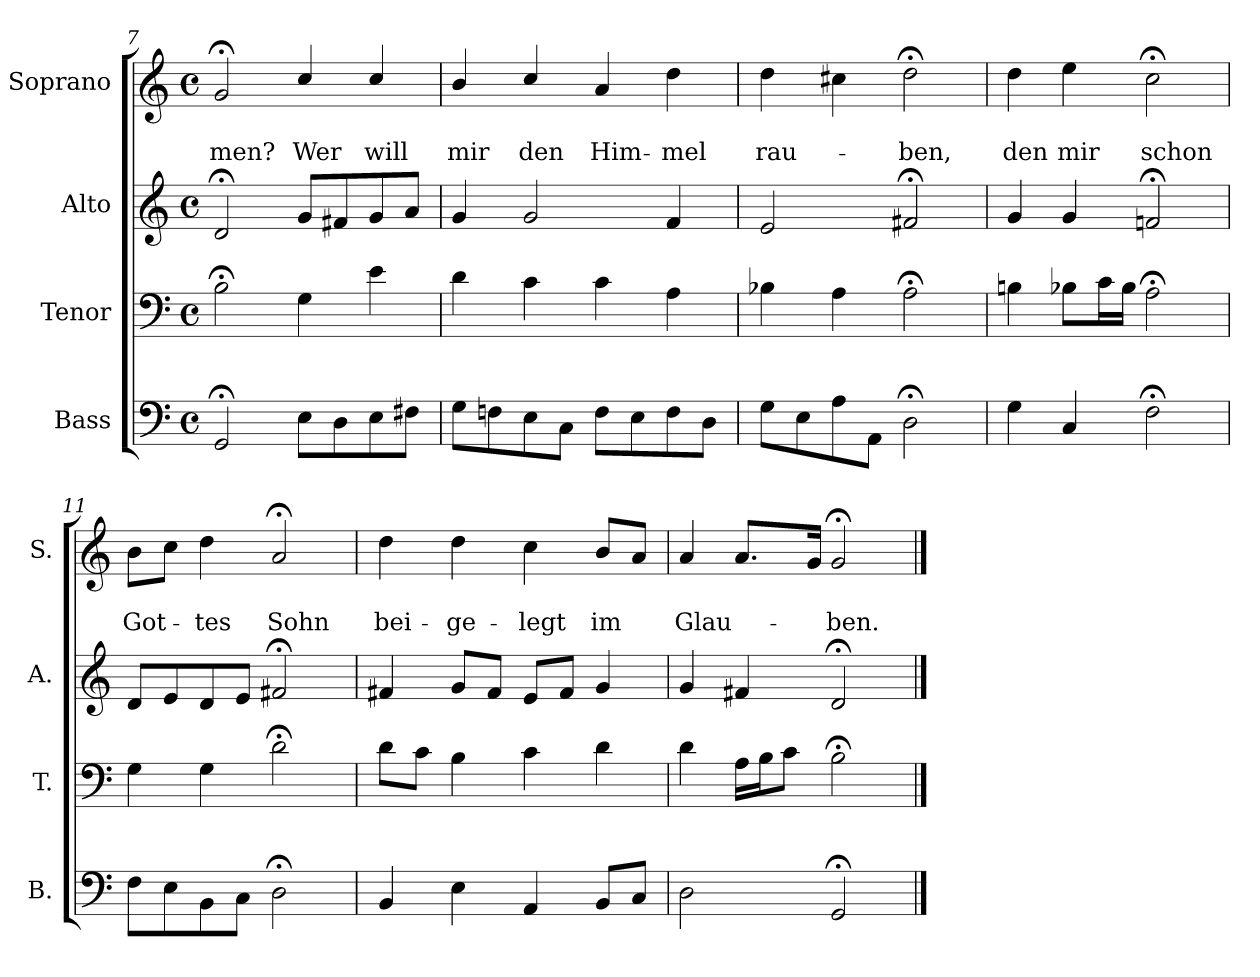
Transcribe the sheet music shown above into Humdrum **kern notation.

**kern	**kern	**kern	**kern	**text	**text
*part4	*part3	*part2	*part1	*part1	*part1
*staff4	*staff3	*staff2	*staff1	*staff1	*staff1
*I"Bass	*I"Tenor	*I"Alto	*I"Soprano	*	*
*I'B.	*I'T.	*I'A.	*I'S.	*	*
*clefF4	*clefF4	*clefG2	*clefG2	*	*
*k[]	*k[]	*k[]	*k[]	*	*
*C:	*C:	*C:	*C:	*	*
*M4/4	*M4/4	*M4/4	*M4/4	*	*
*met(c)	*met(c)	*met(c)	*met(c)	*	*
=7	=7	=7	=7	=7	=7
2GG;</	2B;<\	2d;</	2g;</	.	-men?
8E\L	4G\	8g/L	4cc/	.	Wer
8D\	.	8f#X/	.	.	.
8E\	4e\	8g/	4cc/	.	will
8F#X\J	.	8a/J	.	.	.
=8	=8	=8	=8	=8	=8
8G\L	4d\	4g/	4b/	.	mir
8Fn\	.	.	.	.	.
8E\	4c\	2g/	4cc/	.	den
8C\J	.	.	.	.	.
8F\L	4c\	.	4a/	.	Him-
8E\	.	.	.	.	.
8F\	4A\	4f/	4dd\	.	-mel
8D\J	.	.	.	.	.
=9	=9	=9	=9	=9	=9
8G\L	4B-X\	2e/	4dd\	.	rau-
8E\	.	.	.	.	.
8A\	4A\	.	4cc#X\	.	.
8AA\J	.	.	.	.	.
2D;<\	2A;<\	2f#X;</	2dd;<\	.	-ben,
!!LO:PB:g=z
=10	=10	=10	=10	=10	=10
4G\	4Bn\	4g/	4dd\	.	den
4C/	8B-X\L	4g/	4ee\	.	mir
.	16c\L	.	.	.	.
.	16B-\JJ	.	.	.	.
2F;<\	2A;<\	2fn;</	2cc;<\	.	schon
=11	=11	=11	=11	=11	=11
8F\L	4G\	8d/L	8b\L	.	Got-
8E\	.	8e/	8cc\J	.	.
8BB\	4G\	8d/	4dd\	.	-tes
8C\J	.	8e/J	.	.	.
2D;<\	2d;<\	2f#X;</	2a;</	.	Sohn
=12	=12	=12	=12	=12	=12
4BB/	8d\L	4f#X/	4dd\	.	bei-
.	8c\J	.	.	.	.
4E\	4B\	8g/L	4dd\	.	-ge-
.	.	8f#/J	.	.	.
4AA/	4c\	8e/L	4cc\	.	-legt
.	.	8f#/J	.	.	.
8BB/L	4d\	4g/	8b/L	.	im
8C/J	.	.	8a/J	.	.
=13	=13	=13	=13	=13	=13
2D\	4d\	4g/	4a/	.	Glau-
.	16A\LL	4f#X/	8.a/L	.	.
.	16B\J	.	.	.	.
.	8c\J	.	.	.	.
.	.	.	16g/Jk	.	.
2GG;</	2B;<\	2d;</	2g;</	.	-ben.
==	==	==	==	==	==
*-	*-	*-	*-	*-	*-
